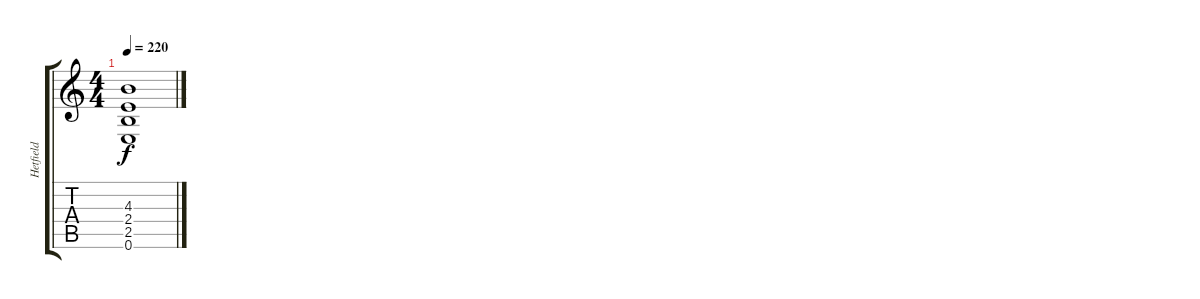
\track ("Hetfield" "Hetfield") {instrument distortionguitar}
\staff {score tabs}
\tuning (E4 B3 G3 D3 A2 E2) {hide}
\ts (4 4)
\tempo 220
\clef g2
\ks c
(4.3{t} 2.4{t} 2.5{t} 0.6{t}).1{dy f}
